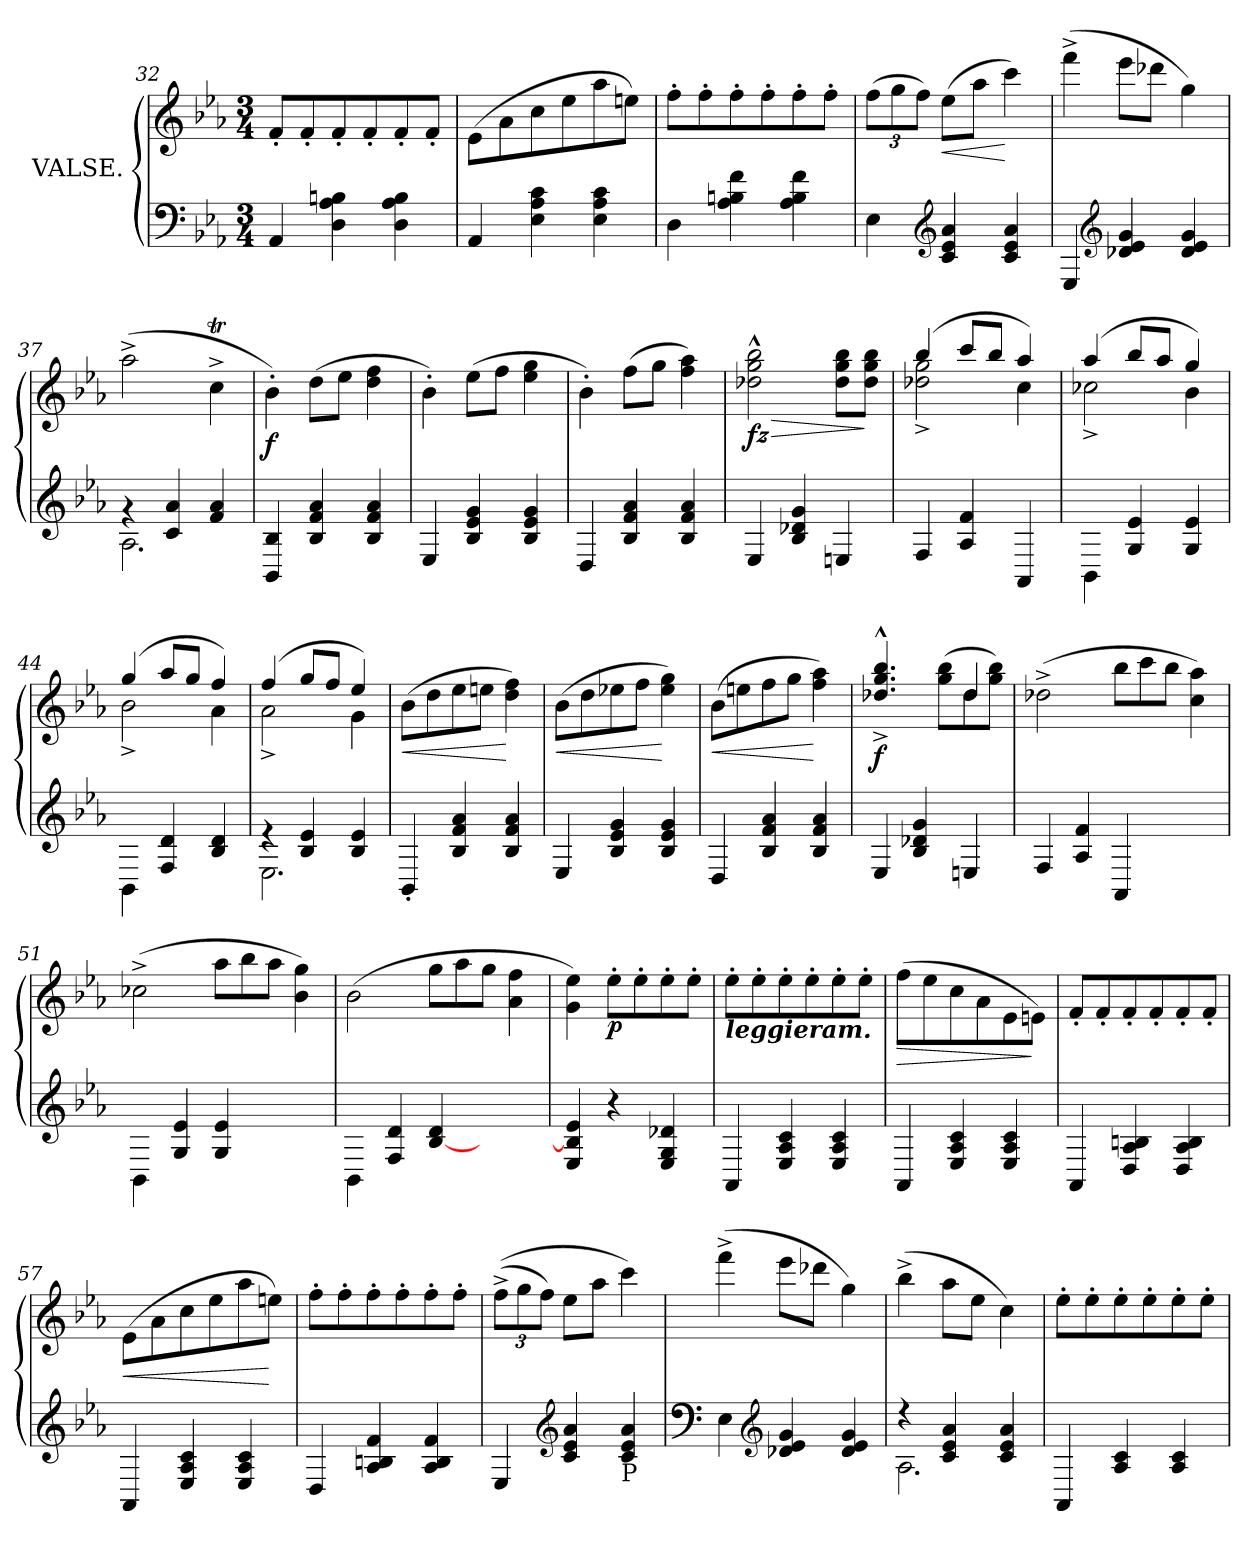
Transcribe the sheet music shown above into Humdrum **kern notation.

**kern	**kern	**dynam
*part1	*part1	*part1
*staff2	*staff1	*staff1/2
*I"VALSE.	*	*
*clefF4	*clefG2	*
*k[b-e-a-]	*k[b-e-a-]	*
*E-:	*E-:	*
*M3/4	*M3/4	*
=32	=32	=32
4AA-/	8f'/L	.
.	8f'/	.
4D\ 4A-\ 4Bn\	8f'/	.
.	8f'/	.
4D\ 4A-\ 4B\	8f'/	.
.	8f'/J	.
=33	=33	=33
4AA-/	(>8e-\L	.
.	8a-\	.
4E-\ 4A-\ 4c\	8cc\	.
.	8ee-\	.
4E-\ 4A-\ 4c\	8aa-\	.
.	8een\J)	.
=34	=34	=34
4D\	8ff'\L	.
.	8ff'\	.
4A-\ 4Bn\ 4f\	8ff'\	.
.	8ff'\	.
4A-\ 4B\ 4f\	8ff'\	.
.	8ff'\J	.
=35	=35	=35
*	*Xbrackettup	*
4E-\	(>12ff\L	.
.	12gg\	.
.	12ff\J)	.
*clefG2	*	*
!	!	!LO:HP:b
4c/ 4e-/ 4a-/	(>8ee-\L	<
.	8aa-\J	.
4c/ 4e-/ 4a-/	4ccc\)	[
=36	=36	=36
4E-/	(>4fff^\	.
*clefG2	*	*
4d-X/ 4e-/ 4g/	8eee-\L	.
.	8ddd-X\J	.
4d-/ 4e-/ 4g/	4gg\)	.
=37	=37	=37
*^	*	*
4rg	2.A-\	(>2aa-^\	.
4c/ 4a-/	.	.	.
4f/ 4a-/	.	4ccT^\	.
*v	*v	*	*
!!LO:PB:g=z
=38	=38	=38
!	!	!LO:DY:b
4BB-/ 4B-/	4b-'\)	f
4B-/ 4f/ 4a-/	(>8dd\L	.
.	8ee-\J	.
4B-/ 4f/ 4a-/	4dd\ 4ff\	.
=39	=39	=39
4E-/	4b-'\)	.
4B-/ 4e-/ 4g/	(>8ee-\L	.
.	8ff\J	.
4B-/ 4e-/ 4g/	4ee-\ 4gg\	.
=40	=40	=40
4D/	4b-'\)	.
4B-/ 4f/ 4a-/	(>8ff\L	.
.	8gg\J	.
4B-/ 4f/ 4a-/	4ff\ 4aa-\)	.
=41	=41	=41
!	!	!LO:HP:b
!	!	!LO:DY:n=1:b
4E-/	2dd-X\^^ 2gg\^^ 2bb-\^^	> fz
4B-/ 4d-X/ 4g/	.	.
4En/	8dd-\ 8gg\ 8bb-\L	.
.	8dd-\ 8gg\ 8bb-\J	]
=42	=42	=42
*	*^	*
4F/	(>4bb-/	2dd-X\^ 2gg\^	.
4A-/ 4f/	8ccc/L	.	.
.	8bb-/J	.	.
4AA-/	4aa-/)	4cc\	.
=43	=43	=43	=43
4BB-\	(>4aa-/	2cc-X^\	.
4G/ 4e-/	8bb-/L	.	.
.	8aa-/J	.	.
4G/ 4e-/	4gg/)	4b-\	.
=44	=44	=44	=44
4BB-\	(>4gg/	2b-^\	.
4F/ 4d/	8aa-/L	.	.
.	8gg/J	.	.
4B-/ 4d/	4ff/)	4a-\	.
=45	=45	=45	=45
*^	*	*	*
4re	2.E-\	(>4ff/	2a-^\	.
4B-/ 4e-/	.	8gg/L	.	.
.	.	8ff/J	.	.
4B-/ 4e-/	.	4ee-/)	4g\	.
*v	*v	*	*	*
!!LO:LB:g=z
=46	=46	=46	=46
!	!	!	!LO:HP:b
*	*v	*v	*
4BB-'/	(>8b-\L	<
.	8dd\	.
4B-/ 4f/ 4a-/	8ee-\	.
.	8een\J	.
4B-/ 4f/ 4a-/	4dd\ 4ff\)	[
=47	=47	=47
!	!	!LO:HP:b
4E-/	(>8b-\L	<
.	8dd\	.
4B-/ 4e-/ 4g/	8ee-X\	.
.	8ff\J	.
4B-/ 4e-/ 4g/	4ee-\ 4gg\)	[
=48	=48	=48
!	!	!LO:HP:b
4D/	(>8b-\L	<
.	8een\	.
4B-/ 4f/ 4a-/	8ff\	.
.	8gg\J	.
4B-/ 4f/ 4a-/	4ff\ 4aa-\)	[
=49	=49	=49
*	*^	*
!	!	!	!LO:DY:b
4E-/	4.dd-X/^^^ 4.gg/^^^ 4.bb-/^^^	4.ryy	f
4B-/ 4d-X/ 4g/	.	.	.
.	8ryy	(>8gg\ 8bb-\L	.
4En/	4dd-/	8dd-\	.
.	.	8gg\ 8bb-\J)	.
*	*v	*v	*
=50	=50	=50
4F/	(>2dd-X^\	.
4A-/ 4f/	.	.
4AA-/	8bb-\L	.
.	8ccc\	.
4.ryy	8bb-\J	.
.	4cc\ 4aa-\)	.
=51	=51	=51
4BB-\	(>2cc-X^\	.
4G/ 4e-/	.	.
4G/ 4e-/	8aa-\L	.
.	8bb-\	.
4.ryy	8aa-\J	.
.	4b-\ 4gg\)	.
=52	=52	=52
4BB-\	(>2b-\	.
4F/ 4d/	.	.
[4B-/ 4d/	8gg\L	.
.	8aa-\	.
4.ryy	8gg\J	.
.	4a-\ 4ff\	.
!!LO:LB:g=z
=53	=53	=53
4E-/ 4B-/] 4e-/	4g\ 4ee-\)	.
!	!	!LO:DY:b
4r	8ee-'\L	p
.	8ee-'\	.
4E-/ 4G/ 4d-X/	8ee-'\	.
.	8ee-'\J	.
=54	=54	=54
!	!LO:TX:b:Bi:t=leggieram.	!
4AA-/	8ee-'\L	.
.	8ee-'\	.
4E-/ 4A-/ 4c/	8ee-'\	.
.	8ee-'\	.
4E-/ 4A-/ 4c/	8ee-'\	.
.	8ee-'\J	.
=55	=55	=55
!	!	!LO:HP:b
4AA-/	(>8ff\L	>
.	8ee-\	.
4E-/ 4A-/ 4c/	8cc\	.
.	8a-\	.
4E-/ 4A-/ 4c/	8e-\	.
.	8en\J)	]
=56	=56	=56
4AA-/	8f'/L	.
.	8f'/	.
4D/ 4A-/ 4Bn/	8f'/	.
.	8f'/	.
4D/ 4A-/ 4B/	8f'/	.
.	8f'/J	.
=57	=57	=57
!	!	!LO:HP:b
4AA-/	(>8e-\L	<
.	8a-\	.
4E-/ 4A-/ 4c/	8cc\	.
.	8ee-\	.
4E-/ 4A-/ 4c/	8aa-\	.
.	8een\J)	[
=58	=58	=58
4D/	8ff'\L	.
.	8ff'\	.
4A-/ 4Bn/ 4f/	8ff'\	.
.	8ff'\	.
4A-/ 4B/ 4f/	8ff'\	.
.	8ff'\J	.
!!LO:LB:g=z
=59	=59	=59
4E-/	(>(>12ff^\L	.
.	12gg\	.
.	12ff\J)	.
*clefG2	*	*
4c/ 4e-/ 4a-/	8ee-\L	.
.	8aa-\J	.
!LO:TX:b:t=P	!	!
4c/ 4e-/ 4a-/	4ccc\)	.
=60	=60	=60
*clefF4	*	*
4E-\	(>4fff^\	.
*clefG2	*	*
4d-X/ 4e-/ 4g/	8eee-\L	.
.	8ddd-X\J	.
4d-/ 4e-/ 4g/	4gg\)	.
=61	=61	=61
*^	*	*
4r	2.A-\	(>4bb-^\	.
4c/ 4e-/ 4a-/	.	8aa-\L	.
.	.	8ee-\J	.
4c/ 4e-/ 4a-/	.	4cc\)	.
*v	*v	*	*
=62	=62	=62
4AA-/	8ee-'\L	.
.	8ee-'\	.
4A-/ 4c/	8ee-'\	.
.	8ee-'\	.
4A-/ 4c/	8ee-'\	.
.	8ee-'\J	.
=	=	=
*-	*-	*-
